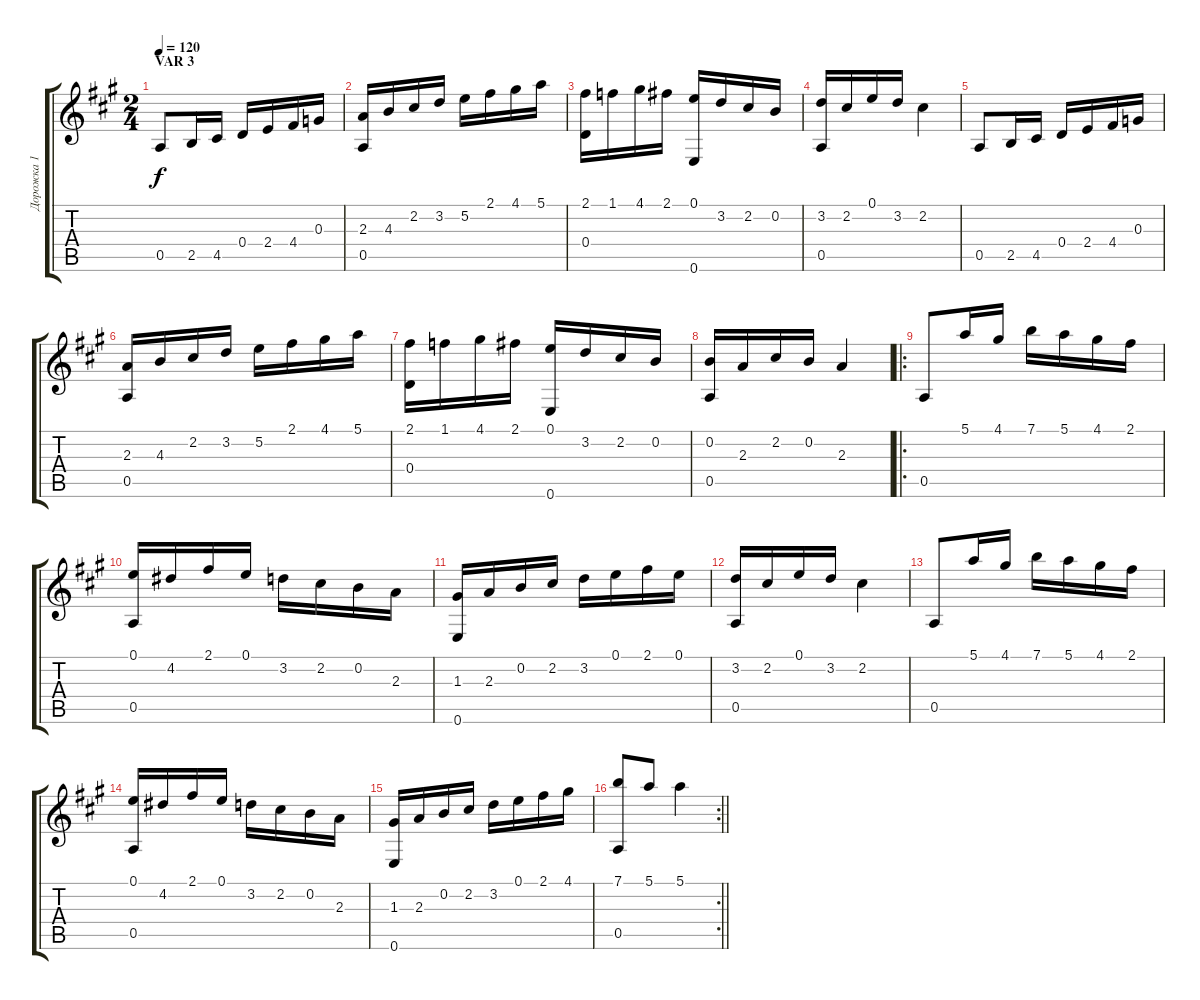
\track ("Дорожка 1" "Дорожка 1") {instrument acousticguitarnylon}
\staff {score tabs}
\tuning (E4 B3 G3 D3 A2 E2) {hide}
\ts (2 4)
\section ("" "VAR 3")
\tempo 120
\clef g2
\ks a
0.5.8{dy f} 2.5.16 4.5.16 0.4.16 2.4.16 4.4.16 0.3.16 |
(2.3 0.5).16 4.3.16 2.2.16 3.2.16 5.2.16 2.1.16 4.1.16 5.1.16 |
(2.1 0.4).16 1.1.16 4.1.16 2.1.16 (0.1 0.6).16 3.2.16 2.2.16 0.2.16 |
(3.2 0.5).16 2.2.16 0.1.16 3.2.16 2.2.4 |
0.5.8 2.5.16 4.5.16 0.4.16 2.4.16 4.4.16 0.3.16 |
(2.3 0.5).16 4.3.16 2.2.16 3.2.16 5.2.16 2.1.16 4.1.16 5.1.16 |
(2.1 0.4).16 1.1.16 4.1.16 2.1.16 (0.1 0.6).16 3.2.16 2.2.16 0.2.16 |
(0.2 0.5).16 2.3.16 2.2.16 0.2.16 2.3.4 |
\ro
0.5.8 5.1.16 4.1.16 7.1.16 5.1.16 4.1.16 2.1.16 |
(0.1 0.5).16 4.2.16 2.1.16 0.1.16 3.2.16 2.2.16 0.2.16 2.3.16 |
(1.3 0.6).16 2.3.16 0.2.16 2.2.16 3.2.16 0.1.16 2.1.16 0.1.16 |
(3.2 0.5).16 2.2.16 0.1.16 3.2.16 2.2.4 |
0.5.8 5.1.16 4.1.16 7.1.16 5.1.16 4.1.16 2.1.16 |
(0.1 0.5).16 4.2.16 2.1.16 0.1.16 3.2.16 2.2.16 0.2.16 2.3.16 |
(1.3 0.6).16 2.3.16 0.2.16 2.2.16 3.2.16 0.1.16 2.1.16 4.1.16 |
\rc 2
\barLineRight lightlight
(7.1 0.5).8 5.1.8 5.1.4
